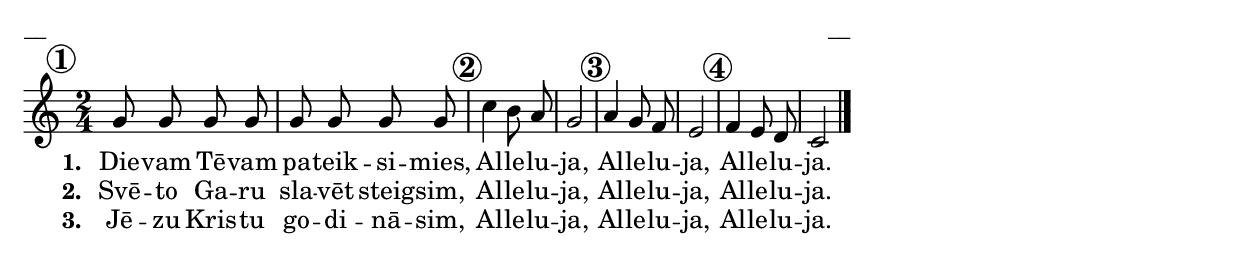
\version "2.13.18"

\paper {
line-width = 14\cm
left-margin = 0.4\cm
between-system-padding = 0.1\cm
between-system-space = 0.1\cm
}

\layout {
indent = #0
ragged-last = ##f
}

%chordsA = \chordmode {}

voiceA = \relative c'' {
\clef "treble"
\key c \major
\override Score.RehearsalMark #'break-align-symbols = #'(time-signature)
\time 2/4

\mark \markup {\circle \bold 1} 
g8 g g g | g g g g |
\mark \markup {\circle \bold 2} 
c4 b8 a | g2 |
\mark \markup {\circle \bold 3} 
a4 g8 f | e2 |
\mark \markup {\circle \bold 4}
f4 e8 d | c2 \bar"|."
}

lyricA = \lyricmode {
\set stanza = "1. " 
Die -- vam Tē -- vam pa -- teik -- si -- mies,
Al -- le -- lu -- ja, Al -- le -- lu -- ja, Al -- le -- lu -- ja.
}
lyricB = \lyricmode {
\set stanza = "2. "
Svē -- to Ga -- ru sla -- vēt steig -- sim,
Al -- le -- lu -- ja, Al -- le -- lu -- ja, Al -- le -- lu -- ja.
}
lyricC = \lyricmode {
\set stanza = "3. "
Jē -- zu Kris -- tu go -- di -- nā -- sim,
Al -- le -- lu -- ja, Al -- le -- lu -- ja, Al -- le -- lu -- ja.
}

fullScore = <<
%\new ChordNames { \chordsA }
\new Staff {
<<
\new Voice = "voiceA" { \oneVoice \autoBeamOff \voiceA }
\lyricsto "voiceA" \new Lyrics \lyricA
\lyricsto "voiceA" \new Lyrics \lyricB
\lyricsto "voiceA" \new Lyrics \lyricC
>>
}
>>


\score {
\fullScore
\header { piece = "__" opus = "__" }
}
\markup { \with-color #(x11-color 'white) \sans \smaller "aaa" }
\score {
\unfoldRepeats
\fullScore
\midi {
\context { \Staff \remove "Staff_performer" }
\context { \Voice \consists "Staff_performer" }
}
}


